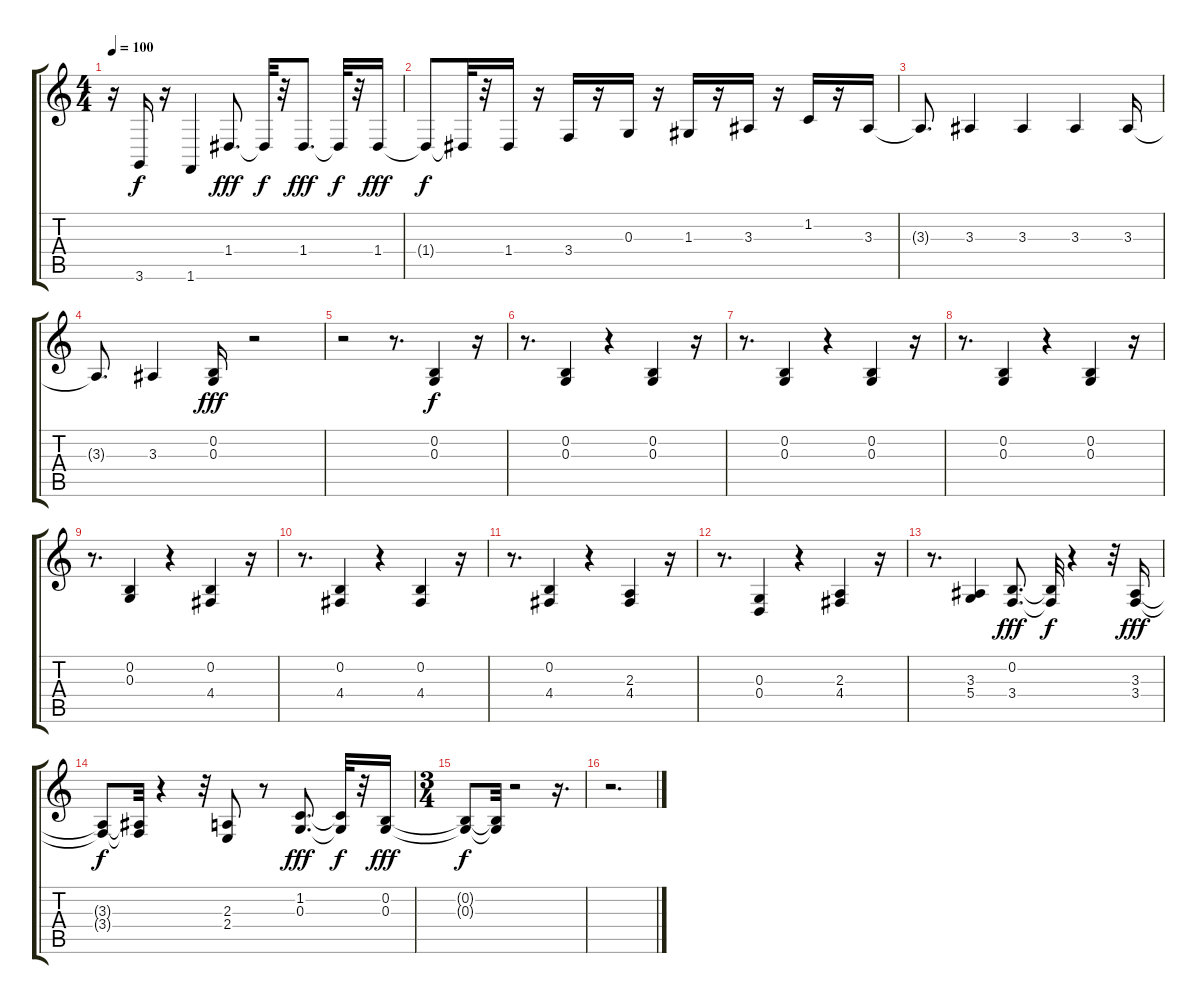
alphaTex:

\track "" {instrument trombone}
\staff {score tabs}
\tuning (E4 B3 G3 D3 A2 E2) {hide}
\ts (4 4)
\tempo 100
\clef g2
\ks c
r.16{dy f} 3.6.16 r.16 1.6.4 1.4.8{d dy fff} 1.4{t}.32{dy f} r.32 1.4.8{d dy fff} 1.4{t}.32{dy f} r.32 1.4.16{dy fff} |
1.4{t}.8{dy f} 1.4{t}.32 r.32 1.4.16 r.16 3.4.16 r.16 0.3.16 r.16 1.3.16 r.16 3.3.16 r.16 1.2.16 r.16 3.3.16 |
3.3{t}.8{d} 3.3.4 3.3.4 3.3.4 3.3.16 |
3.3{t}.8{d} 3.3.4 (0.2 0.3).16{dy fff} r.2 |
r.2 r.8{d} (0.2 0.3).4{dy f} r.16 |
r.8{d} (0.2 0.3).4 r.4 (0.2 0.3).4 r.16 |
r.8{d} (0.2 0.3).4 r.4 (0.2 0.3).4 r.16 |
r.8{d} (0.2 0.3).4 r.4 (0.2 0.3).4 r.16 |
r.8{d} (0.2 0.3).4 r.4 (0.2 4.4).4 r.16 |
r.8{d} (0.2 4.4).4 r.4 (0.2 4.4).4 r.16 |
r.8{d} (0.2 4.4).4 r.4 (2.3 4.4).4 r.16 |
r.8{d} (0.3 0.4).4 r.4 (2.3 4.4).4 r.16 |
r.8{d} (3.3 5.4).4 (0.2 3.4).8{d dy fff} (0.2{t} 3.4{t}).32{dy f} r.4 r.32 (3.3 3.4).16{dy fff} |
(3.3{t} 3.4{t}).8{dy f} (3.3{t} 3.4{t}).32 r.4 r.32 (2.3 2.4).8 r.8 (1.2 0.3).8{d dy fff} (1.2{t} 0.3{t}).32{dy f} r.32 (0.2 0.3).16{dy fff} |
\ts (3 4)
(0.2{t} 0.3{t}).8{dy f} (0.2{t} 0.3{t}).32 r.2 r.16{d} |
r.2{d}
